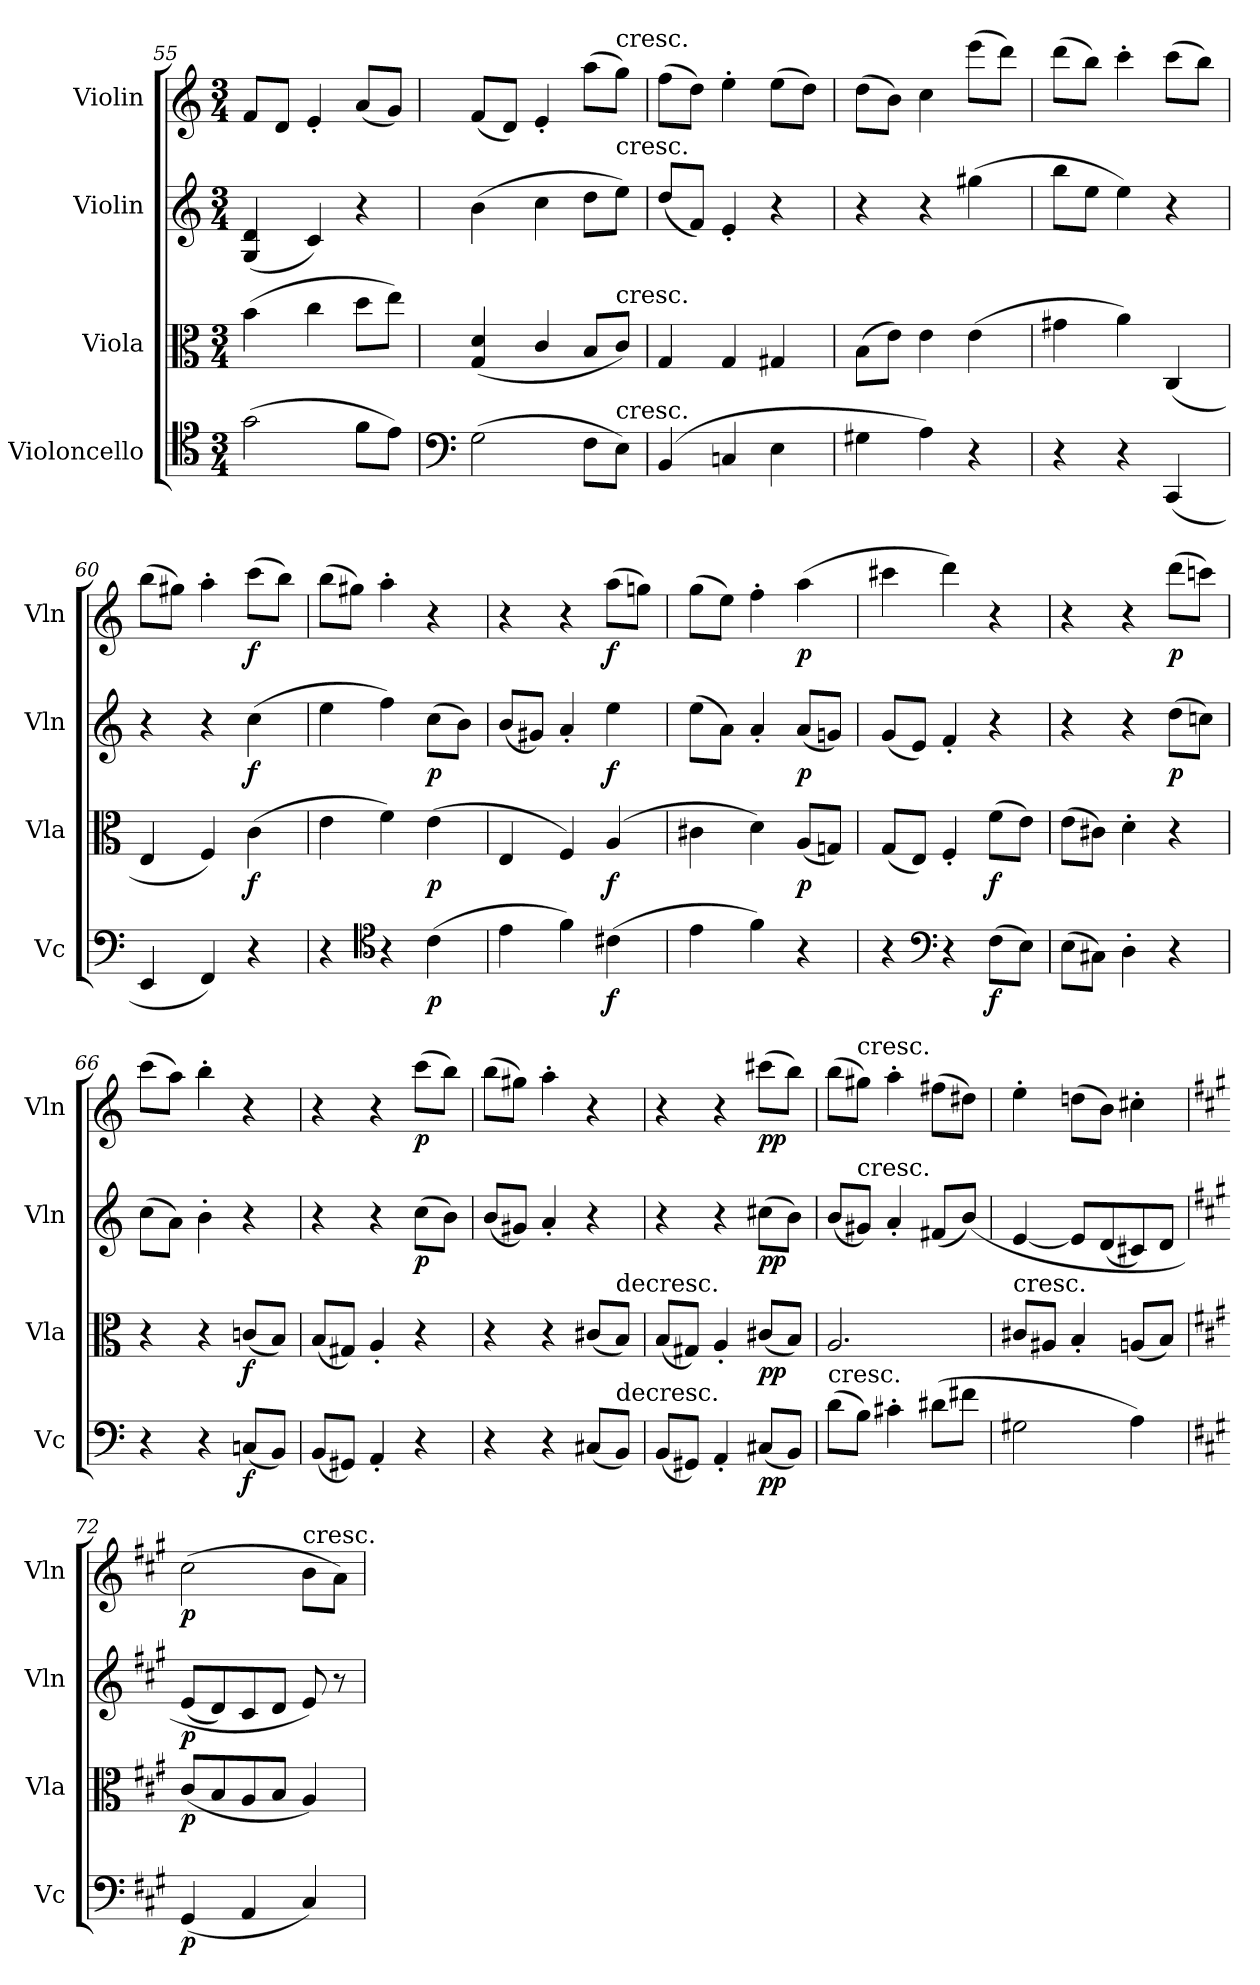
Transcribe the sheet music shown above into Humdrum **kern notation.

**kern	**dynam	**kern	**dynam	**kern	**dynam	**kern	**dynam
*part4	*part4	*part3	*part3	*part2	*part2	*part1	*part1
*staff4	*staff4	*staff3	*staff3	*staff2	*staff2	*staff1	*staff1
*I"Violoncello	*	*I"Viola	*	*I"Violin	*	*I"Violin	*
*I'Vc	*	*I'Vla	*	*I'Vln	*	*I'Vln	*
*clefC4	*	*clefC3	*	*clefG2	*	*clefG2	*
*k[]	*	*k[]	*	*k[]	*	*k[]	*
*M3/4	*	*M3/4	*	*M3/4	*	*M3/4	*
=55	=55	=55	=55	=55	=55	=55	=55
(2g\	.	(4b\	.	(4G/ 4d/	.	8f/L	.
.	.	.	.	.	.	8d/J	.
.	.	4cc\	.	4c/)	.	4e'/	.
8f\L	.	8dd\L	.	4r	.	(8a/L	.
8e\J)	.	8ee\J)	.	.	.	8g/J)	.
=56	=56	=56	=56	=56	=56	=56	=56
*clefF4	*	*	*	*	*	*	*
(2G\	.	(4G/ 4d/	.	(4b\	.	(8f/L	.
.	.	.	.	.	.	8d/J)	.
.	.	4c/	.	4cc\	.	4e'/	.
8F\L	.	8B/L	.	8dd\L	.	(8aa\L	.
!	!	!	!	!	!	!LO:TX:t=cresc.	!
!	!	!	!	!LO:TX:t=cresc.	!	!	!
!	!	!LO:TX:t=cresc.	!	!	!	!	!
!LO:TX:t=cresc.	!	!	!	!	!	!	!
8E\J)	.	8c/J)	.	8ee\J)	.	8gg\J)	.
=57	=57	=57	=57	=57	=57	=57	=57
(4BB/	.	4G/	.	(8dd/L	.	(8ff\L	.
.	.	.	.	8f/J)	.	8dd\J)	.
4Cn/	.	4G/	.	4e'/	.	4ee'\	.
4E\	.	4G#X/	.	4r	.	(8ee\L	.
.	.	.	.	.	.	8dd\J)	.
=58	=58	=58	=58	=58	=58	=58	=58
4G#X\	.	(8B\L	.	4r	.	(8dd\L	.
.	.	8e\J)	.	.	.	8b\J)	.
4A\)	.	4e\	.	4r	.	4cc\	.
4r	.	(4e\	.	(4gg#X\	.	(8eee\L	.
.	.	.	.	.	.	8ddd\J)	.
=59	=59	=59	=59	=59	=59	=59	=59
4r	.	4g#X\	.	8bb\L	.	(8ddd\L	.
.	.	.	.	8ee\J	.	8bb\J)	.
4r	.	4a\)	.	4ee\)	.	4ccc'\	.
(4CC/	.	(4C/	.	4r	.	(8ccc\L	.
.	.	.	.	.	.	8bb\J)	.
=60	=60	=60	=60	=60	=60	=60	=60
4EE/	.	4E/	.	4r	.	(8bb\L	.
.	.	.	.	.	.	8gg#X\J)	.
4FF/)	.	4F/)	.	4r	.	4aa'\	.
4r	.	(4c\	f	(4cc\	f	(8ccc\L	f
.	.	.	.	.	.	8bb\J)	.
=61	=61	=61	=61	=61	=61	=61	=61
4r	.	4e\	.	4ee\	.	(8bb\L	.
.	.	.	.	.	.	8gg#X\J)	.
*clefC4	*	*	*	*	*	*	*
4r	.	4f\)	.	4ff\)	.	4aa'\	.
(4c\	p	(4e\	p	(8cc\L	p	4r	.
.	.	.	.	8b\J)	.	.	.
=62	=62	=62	=62	=62	=62	=62	=62
4e\	.	4E/	.	(8b/L	.	4r	.
.	.	.	.	8g#X/J)	.	.	.
4f\)	.	4F/)	.	4a'/	.	4r	.
(4c#X\	f	(4A/	f	4ee\	f	(8aa\L	f
.	.	.	.	.	.	8ggn\J)	.
=63	=63	=63	=63	=63	=63	=63	=63
4e\	.	4c#X\	.	(8ee\L	.	(8gg\L	.
.	.	.	.	8a\J)	.	8ee\J)	.
4f\)	.	4d\)	.	4a'/	.	4ff'\	.
4r	.	(8A/L	p	(8a/L	p	(4aa\	p
.	.	8Gn/J)	.	8gn/J)	.	.	.
=64	=64	=64	=64	=64	=64	=64	=64
4r	.	(8G/L	.	(8g/L	.	4ccc#X\	.
.	.	8E/J)	.	8e/J)	.	.	.
*clefF4	*	*	*	*	*	*	*
4r	.	4F'/	.	4f'/	.	4ddd\)	.
(8F\L	f	(8f\L	f	4r	.	4r	.
8E\J)	.	8e\J)	.	.	.	.	.
=65	=65	=65	=65	=65	=65	=65	=65
(8E\L	.	(8e\L	.	4r	.	4r	.
8C#X\J)	.	8c#X\J)	.	.	.	.	.
4D'\	.	4d'\	.	4r	.	4r	.
4r	.	4r	.	(8dd\L	p	(8ddd\L	p
.	.	.	.	8ccn\J)	.	8cccn\J)	.
=66	=66	=66	=66	=66	=66	=66	=66
4r	.	4r	.	(8cc\L	.	(8ccc\L	.
.	.	.	.	8a\J)	.	8aa\J)	.
4r	.	4r	.	4b'\	.	4bb'\	.
(8Cn/L	f	(8cn/L	f	4r	.	4r	.
8BB/J)	.	8B/J)	.	.	.	.	.
=67	=67	=67	=67	=67	=67	=67	=67
(8BB/L	.	(8B/L	.	4r	.	4r	.
8GG#X/J)	.	8G#X/J)	.	.	.	.	.
4AA'/	.	4A'/	.	4r	.	4r	.
4r	.	4r	.	(8cc\L	p	(8ccc\L	p
.	.	.	.	8b\J)	.	8bb\J)	.
=68	=68	=68	=68	=68	=68	=68	=68
4r	.	4r	.	(8b/L	.	(8bb\L	.
.	.	.	.	8g#X/J)	.	8gg#X\J)	.
4r	.	4r	.	4a'/	.	4aa'\	.
(8C#X/L	.	(8c#X/L	.	4r	.	4r	.
!	!	!LO:TX:t=decresc.	!	!	!	!	!
!LO:TX:t=decresc.	!	!	!	!	!	!	!
8BB/J)	.	8B/J)	.	.	.	.	.
=69	=69	=69	=69	=69	=69	=69	=69
(8BB/L	.	(8B/L	.	4r	.	4r	.
8GG#X/J)	.	8G#X/J)	.	.	.	.	.
4AA'/	.	4A'/	.	4r	.	4r	.
(8C#X/L	pp	(8c#X/L	pp	(8cc#X\L	pp	(8ccc#X\L	pp
8BB/J)	.	8B/J)	.	8b\J)	.	8bb\J)	.
=70	=70	=70	=70	=70	=70	=70	=70
!LO:TX:t=cresc.	!	!	!	!	!	!	!
(8d\L	.	2.A/	.	(8b/L	.	(8bb\L	.
!	!	!	!	!	!	!LO:TX:t=cresc.	!
!	!	!	!	!LO:TX:t=cresc.	!	!	!
8B\J)	.	.	.	8g#X/J)	.	8gg#X\J)	.
4c#X'\	.	.	.	4a'/	.	4aa'\	.
(8d#X\L	.	.	.	(8f#X/L	.	(8ff#X\L	.
8f#X\J	.	.	.	(8b/J)	.	8dd#X\J)	.
=71	=71	=71	=71	=71	=71	=71	=71
!	!	!LO:TX:t=cresc.	!	!	!	!	!
2G#X\	.	8c#X/L	.	[4e/	.	4ee'\	.
.	.	8A#X/J	.	.	.	.	.
.	.	4B'/	.	8e/L]	.	(8ddn\L	.
.	.	.	.	(8d/	.	8b\J)	.
4A\)	.	(8An/L	.	8c#X/)	.	4cc#X'\	.
.	.	8B/J)	.	8d/J	.	.	.
=72	=72	=72	=72	=72	=72	=72	=72
*k[f#c#g#]	*	*k[f#c#g#]	*	*k[f#c#g#]	*	*k[f#c#g#]	*
(4GG#/	p	(8c#/L	p	(8e/L	p	(2cc#\	p
.	.	8B/	.	8d/)	.	.	.
4AA/	.	8A/	.	8c#/	.	.	.
.	.	8B/J	.	8d/J	.	.	.
!	!	!	!	!	!	!LO:TX:t=cresc.	!
4C#/)	.	4A/)	.	8e/)	.	8b\L	.
.	.	.	.	8r	.	8a\J)	.
=	=	=	=	=	=	=	=
*-	*-	*-	*-	*-	*-	*-	*-
